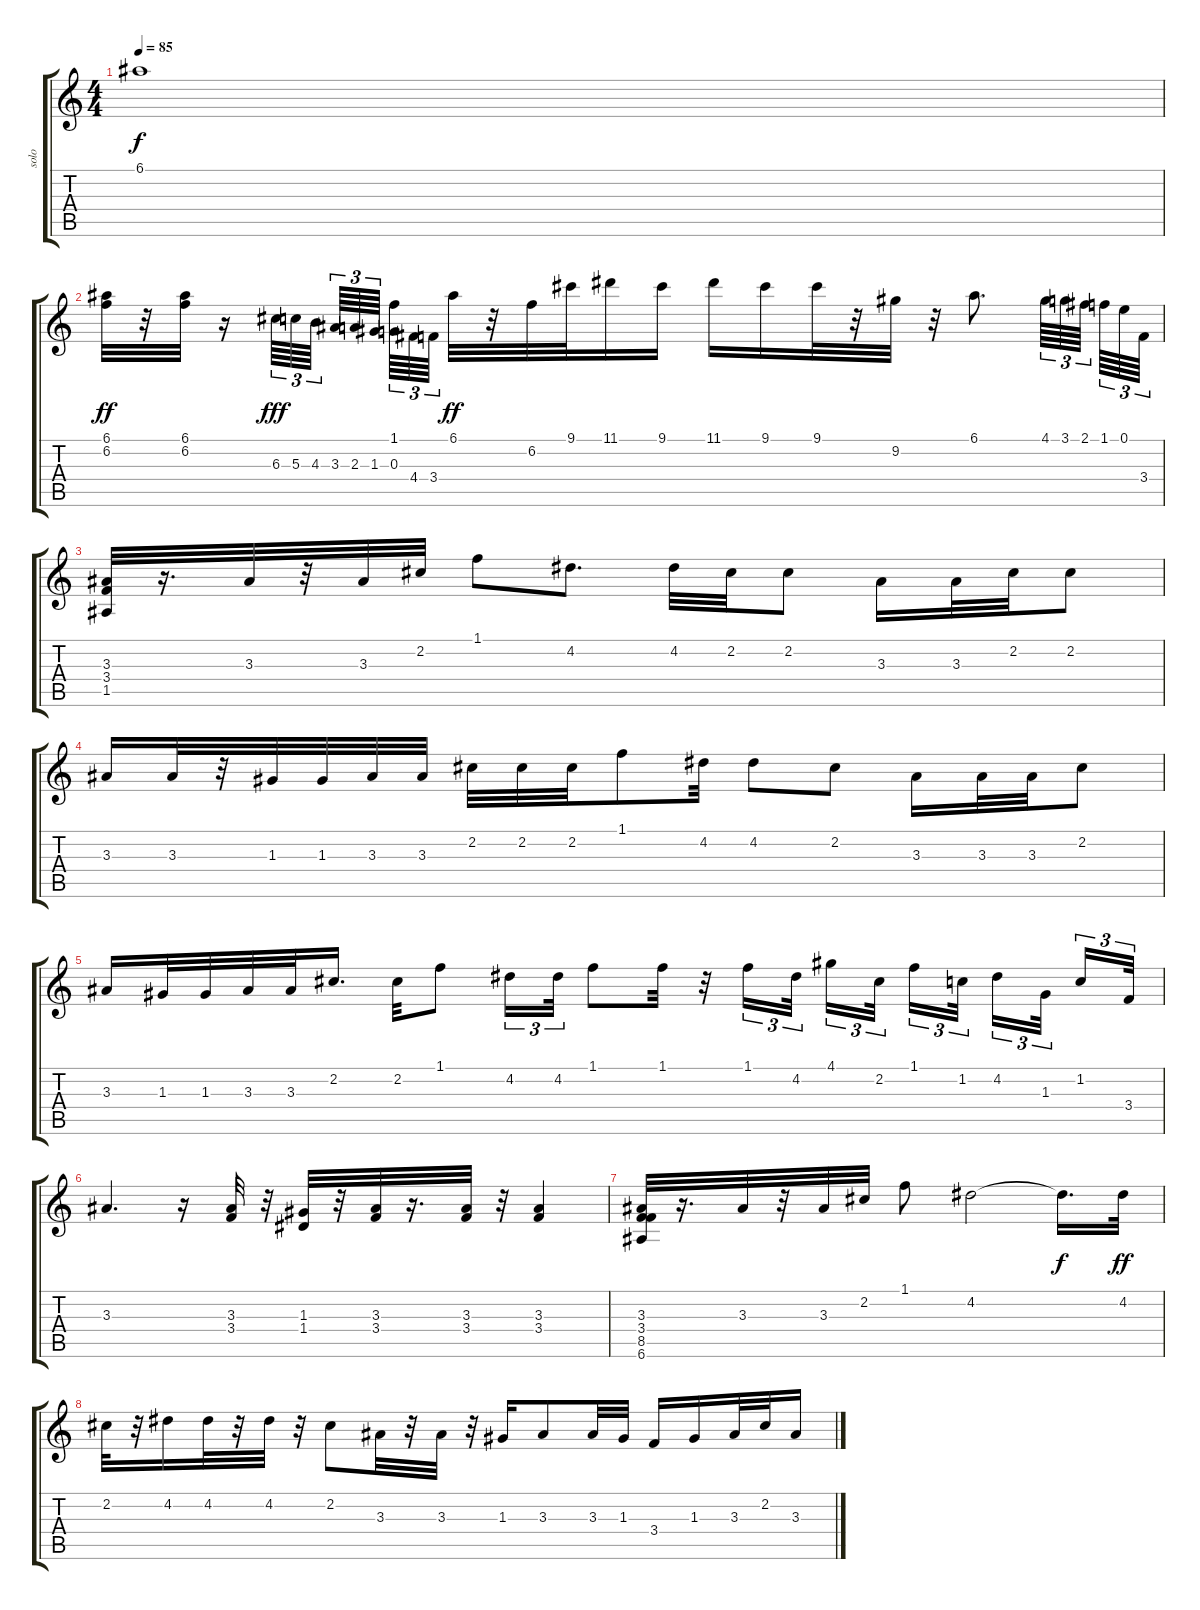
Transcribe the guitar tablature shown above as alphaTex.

\track ("solo" "solo") {instrument distortionguitar}
\staff {score tabs}
\tuning (E4 B3 G3 D3 A2 E2) {hide}
\ts (4 4)
\tempo 85
\clef g2
\ks c
6.1{t}.1{dy f} |
(6.1 6.2).32{dy ff volume 11} r.32 (6.1 6.2).32{volume 11} r.16 6.3.64{tu (3 2) dy fff volume 11} 5.3.64{tu (3 2)} 4.3.64{tu (3 2) volume 11} 3.3.64{tu (3 2) volume 11} 2.3.64{tu (3 2) volume 11} 1.3.64{tu (3 2) volume 11} (1.1 0.3).64{tu (3 2)} 4.4.64{tu (3 2) volume 11} 3.4.64{tu (3 2) volume 11} 6.1.32{dy ff volume 11} r.32 6.2.32{volume 11} 9.1.32{volume 11} 11.1.16{volume 11} 9.1.16{volume 10} 11.1.16{volume 10} 9.1.16{volume 10} 9.1.32{volume 10} r.32 9.2.32{volume 10} r.32 6.1.8{d volume 10} 4.1.64{tu (3 2) volume 10} 3.1.64{tu (3 2)} 2.1.64{tu (3 2) volume 10} 1.1.64{tu (3 2) volume 10} 0.1.64{tu (3 2) volume 10} 3.4.64{tu (3 2) volume 10} |
(3.3 3.4 1.5).32 r.16{d} 3.3.32{volume 10} r.32 3.3.32{volume 10} 2.2.32{volume 10} 1.1.8{volume 10} 4.2.8{d volume 10} 4.2.32{volume 9} 2.2.32{volume 9} 2.2.8{volume 9} 3.3.16{volume 9} 3.3.32{volume 9} 2.2.32{volume 9} 2.2.8{volume 9} |
3.3.16{volume 9} 3.3.32{volume 9} r.32 1.3.32{volume 9} 1.3.32{volume 9} 3.3.32{volume 9} 3.3.32{volume 8} 2.2.32{volume 8} 2.2.32{volume 8} 2.2.32{volume 8} 1.1.8{volume 8} 4.2.32{volume 8} 4.2.8{volume 8} 2.2.8{volume 8} 3.3.16{volume 8} 3.3.32{volume 8} 3.3.32{volume 8} 2.2.8{volume 8} |
3.3.16{volume 7} 1.3.32{volume 7} 1.3.32{volume 7} 3.3.32{volume 7} 3.3.32{volume 7} 2.2.16{d volume 7} 2.2.32{volume 7} 1.1.8{volume 7} 4.2.16{tu (3 2) volume 7} 4.2.32{tu (3 2) volume 7} 1.1.8{volume 7} 1.1.32{volume 7} r.32 1.1.16{tu (3 2) volume 7} 4.2.32{tu (3 2) volume 7} 4.1.16{tu (3 2) volume 7} 2.2.32{tu (3 2) volume 7} 1.1.16{tu (3 2) volume 6} 1.2.32{tu (3 2) volume 6} 4.2.16{tu (3 2) volume 6} 1.3.32{tu (3 2) volume 6} 1.2.16{tu (3 2) volume 6} 3.4.32{tu (3 2) volume 6} |
3.3.4{d volume 6} r.16 (3.3 3.4).32{volume 6} r.32 (1.3 1.4).32{volume 6} r.32 (3.3 3.4).32{volume 6} r.16{d} (3.3 3.4).32{volume 6} r.32 (3.3 3.4).4{volume 6} |
(3.3 3.4 8.5 6.6).32{volume 5} r.16{d} 3.3.32{volume 5} r.32 3.3.32{volume 5} 2.2.32{volume 5} 1.1.8{volume 5} 4.2.2{volume 5} 4.2{t}.16{d dy f} 4.2.32{dy ff volume 4} |
2.2.32{volume 4} r.32 4.2.16{volume 4} 4.2.32{volume 4} r.32 4.2.32{volume 4} r.32 2.2.8{volume 4} 3.3.32{volume 4} r.32 3.3.32{volume 4} r.32 1.3.16{volume 3} 3.3.8{volume 3} 3.3.32{volume 3} 1.3.32{volume 3} 3.4.16{volume 3} 1.3.16{volume 3} 3.3.32{volume 3} 2.2.32{volume 3} 3.3.16{volume 3}
